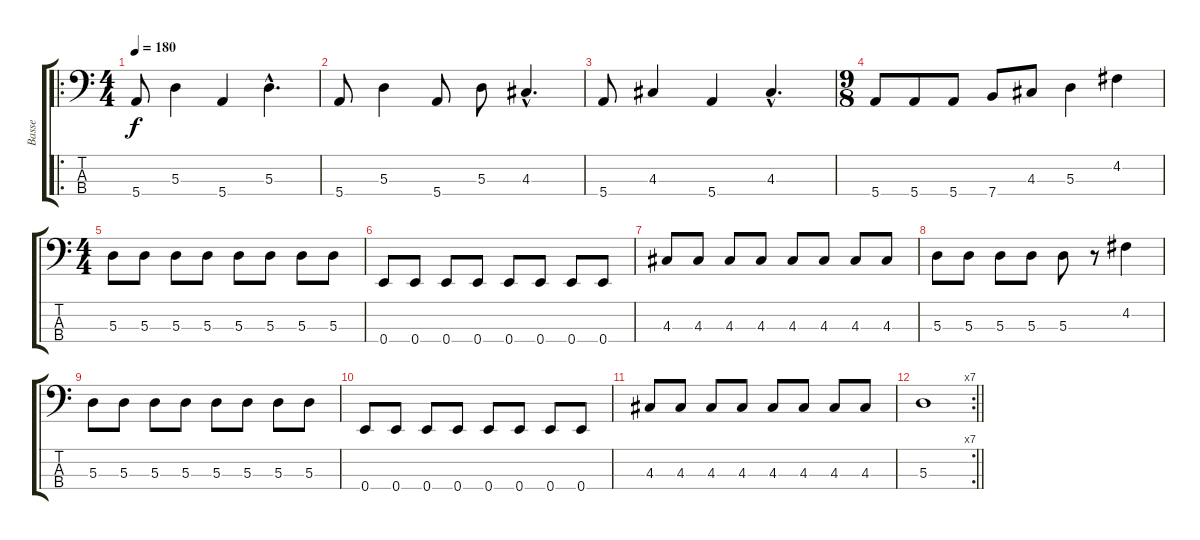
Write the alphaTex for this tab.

\track ("Basse" "Basse") {instrument electricbassfinger}
\staff {score tabs}
\tuning (G2 D2 A1 E1) {hide}
\ro
\ts (4 4)
\tempo 180
\clef f4
\ks c
5.4.8{dy f instrument electricbassfinger} 5.3.4 5.4.4 5.3{hac}.4{d} |
5.4.8 5.3.4 5.4.8 5.3.8 4.3{hac}.4{d} |
5.4.8 4.3.4 5.4.4 4.3{hac}.4{d} |
\ts (9 8)
5.4.8 5.4.8 5.4.8 7.4.8 4.3.8 5.3.4 4.2.4 |
\ts (4 4)
5.3.8 5.3.8 5.3.8 5.3.8 5.3.8 5.3.8 5.3.8 5.3.8 |
0.4.8 0.4.8 0.4.8 0.4.8 0.4.8 0.4.8 0.4.8 0.4.8 |
4.3.8 4.3.8 4.3.8 4.3.8 4.3.8 4.3.8 4.3.8 4.3.8 |
5.3.8 5.3.8 5.3.8 5.3.8 5.3.8 r.8 4.2.4 |
5.3.8 5.3.8 5.3.8 5.3.8 5.3.8 5.3.8 5.3.8 5.3.8 |
0.4.8 0.4.8 0.4.8 0.4.8 0.4.8 0.4.8 0.4.8 0.4.8 |
4.3.8 4.3.8 4.3.8 4.3.8 4.3.8 4.3.8 4.3.8 4.3.8 |
\rc 7
\barLineRight lightlight
5.3.1
